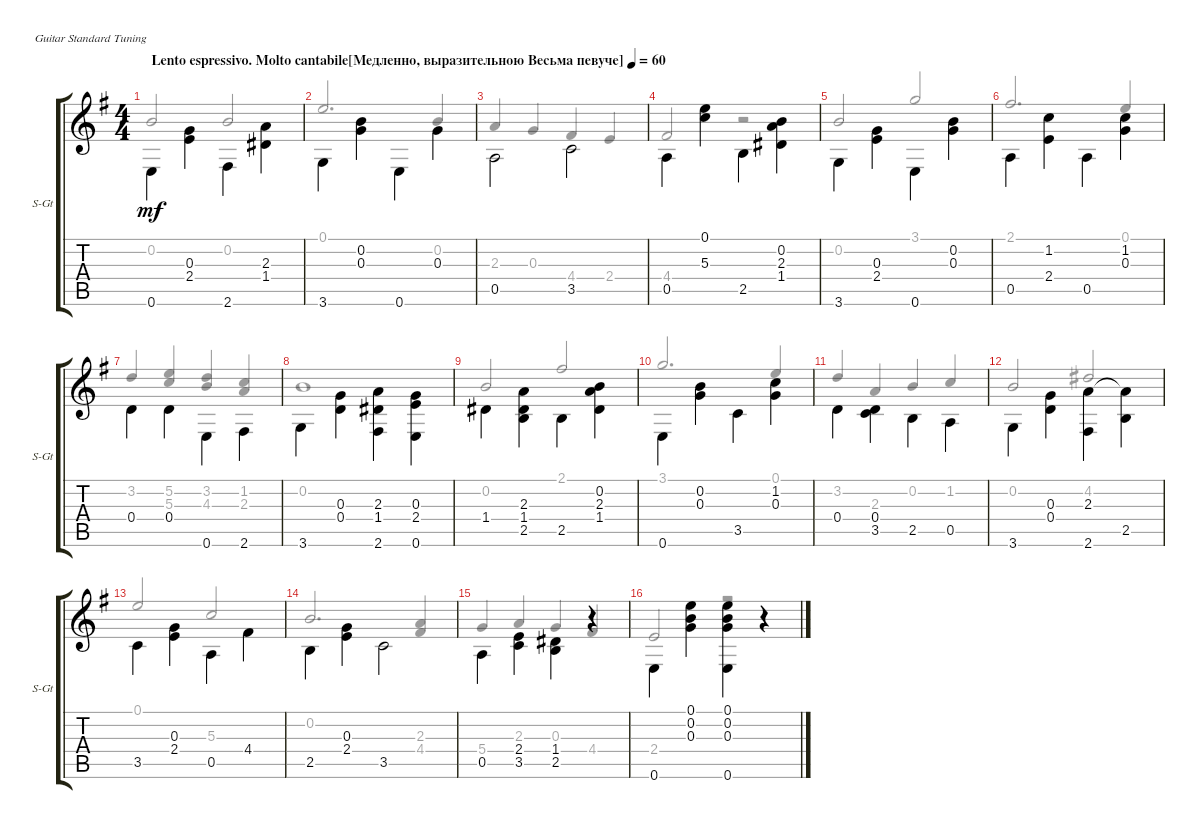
\defaultSystemsLayout 4
\bracketExtendMode groupsimilarinstruments
\useSystemSignSeparator
\singleTrackTrackNamePolicy allsystems
\multiTrackTrackNamePolicy allsystems
\firstSystemTrackNameOrientation horizontal
\otherSystemsTrackNameOrientation horizontal
\track ("Steel Guitar" "S-Gt") {instrument acousticguitarsteel}
\staff {score tabs}
\tuning (E4 B3 G3 D3 A2 E2)
\voice
\ts (4 4)
\tempo (60 "Lento espressivo. Molto cantabile[Медленно, выразительною Весьма певуче]")
\clef g2
\ks eminor
0.6.4{dy mf instrument acousticguitarsteel beam invert} (2.4 0.3).4{beam invert} 2.6.4{beam invert} (1.4 2.3).4{beam invert} |
3.6.4{beam invert} (0.3 0.2).4{beam invert} 0.6.4{beam invert} 0.3.4{beam invert} |
0.5.2{beam invert} 3.5.2{beam invert} |
0.5.4{beam invert} (5.3 0.1).4{beam invert} 2.5.4{beam invert} (1.4 2.3 0.2).4{beam invert} |
3.6.4{beam invert} (2.4 0.3).4{beam invert} 0.6.4{beam invert} (0.3 0.2).4{beam invert} |
0.5.4{beam invert} (2.4 1.2).4{beam invert} 0.5.4{beam invert} (0.3 1.2).4{beam invert} |
0.4.4{beam invert} 0.4.4{beam invert} 0.6.4{beam invert} 2.6.4{beam invert} |
3.6.4{beam invert} (0.4 0.3).4{beam invert} (2.6 1.4 2.3).4{beam invert} (0.3 2.4 0.6).4{beam invert} |
1.4.4{beam invert} (2.5 1.4 2.3).4{beam invert} 2.5.4{beam invert} (1.4 2.3 0.2).4{beam invert} |
0.6.4{beam invert} (0.3 0.2).4{beam invert} 3.5.4{beam invert} (0.3 1.2).4{beam invert} |
0.4.4{beam invert} (3.5 0.4).4{beam invert} 2.5.4{beam invert} 0.5.4{beam invert} |
3.6.4{beam invert} (0.4 0.3).4{beam invert} (2.6 2.3).4{beam invert} (2.5 2.3{t}).4{beam invert} |
3.5.4{beam invert} (2.4 0.3).4{beam invert} 0.5.4{beam invert} 4.4.4{beam invert} |
2.5.4{beam invert} (2.4 0.3).4{beam invert} 3.5.2{beam invert} |
0.5.4{beam invert} (2.4 3.5).4{beam invert} (2.5 1.4).4{beam invert} r.4{beam invert} |
0.6.4{beam invert} (0.3 0.2 0.1).4{beam invert} (0.1 0.2 0.3 0.6).4{beam invert} r.4{beam invert}
\voice
\clef g2
\ottava regular
\simile none
\ks eminor
0.2.2{dy mf beam invert} 0.2.2{beam invert} |
0.1.2{d beam invert} 0.2.4{beam invert} |
2.3.4{beam invert} 0.3.4{beam invert} 4.4.4{beam invert} 2.4.4{beam invert} |
4.4.2{beam invert} r.2 |
0.2.2{beam invert} 3.1.2{beam invert} |
2.1.2{d beam invert} 0.1.4{beam invert} |
3.2.4{beam invert} (5.2 5.3).4{beam invert} (3.2 4.3).4{beam invert} (1.2 2.3).4{beam invert} |
0.2.1 |
0.2.2{beam invert} 2.1.2{beam invert} |
3.1.2{d beam invert} 0.1.4{beam invert} |
3.2.4{beam invert} 2.3.4{beam invert} 0.2.4{beam invert} 1.2.4{beam invert} |
0.2.2{beam invert} 4.2.2{beam invert} |
0.1.2{beam invert} 5.3.2{beam invert} |
0.2.2{d beam invert} (2.3 4.4).4{beam invert} |
5.4.4{beam invert} 2.3.4{beam invert} 0.3.4{beam invert} 4.4.4{beam invert} |
2.4.2{beam invert} r.2
